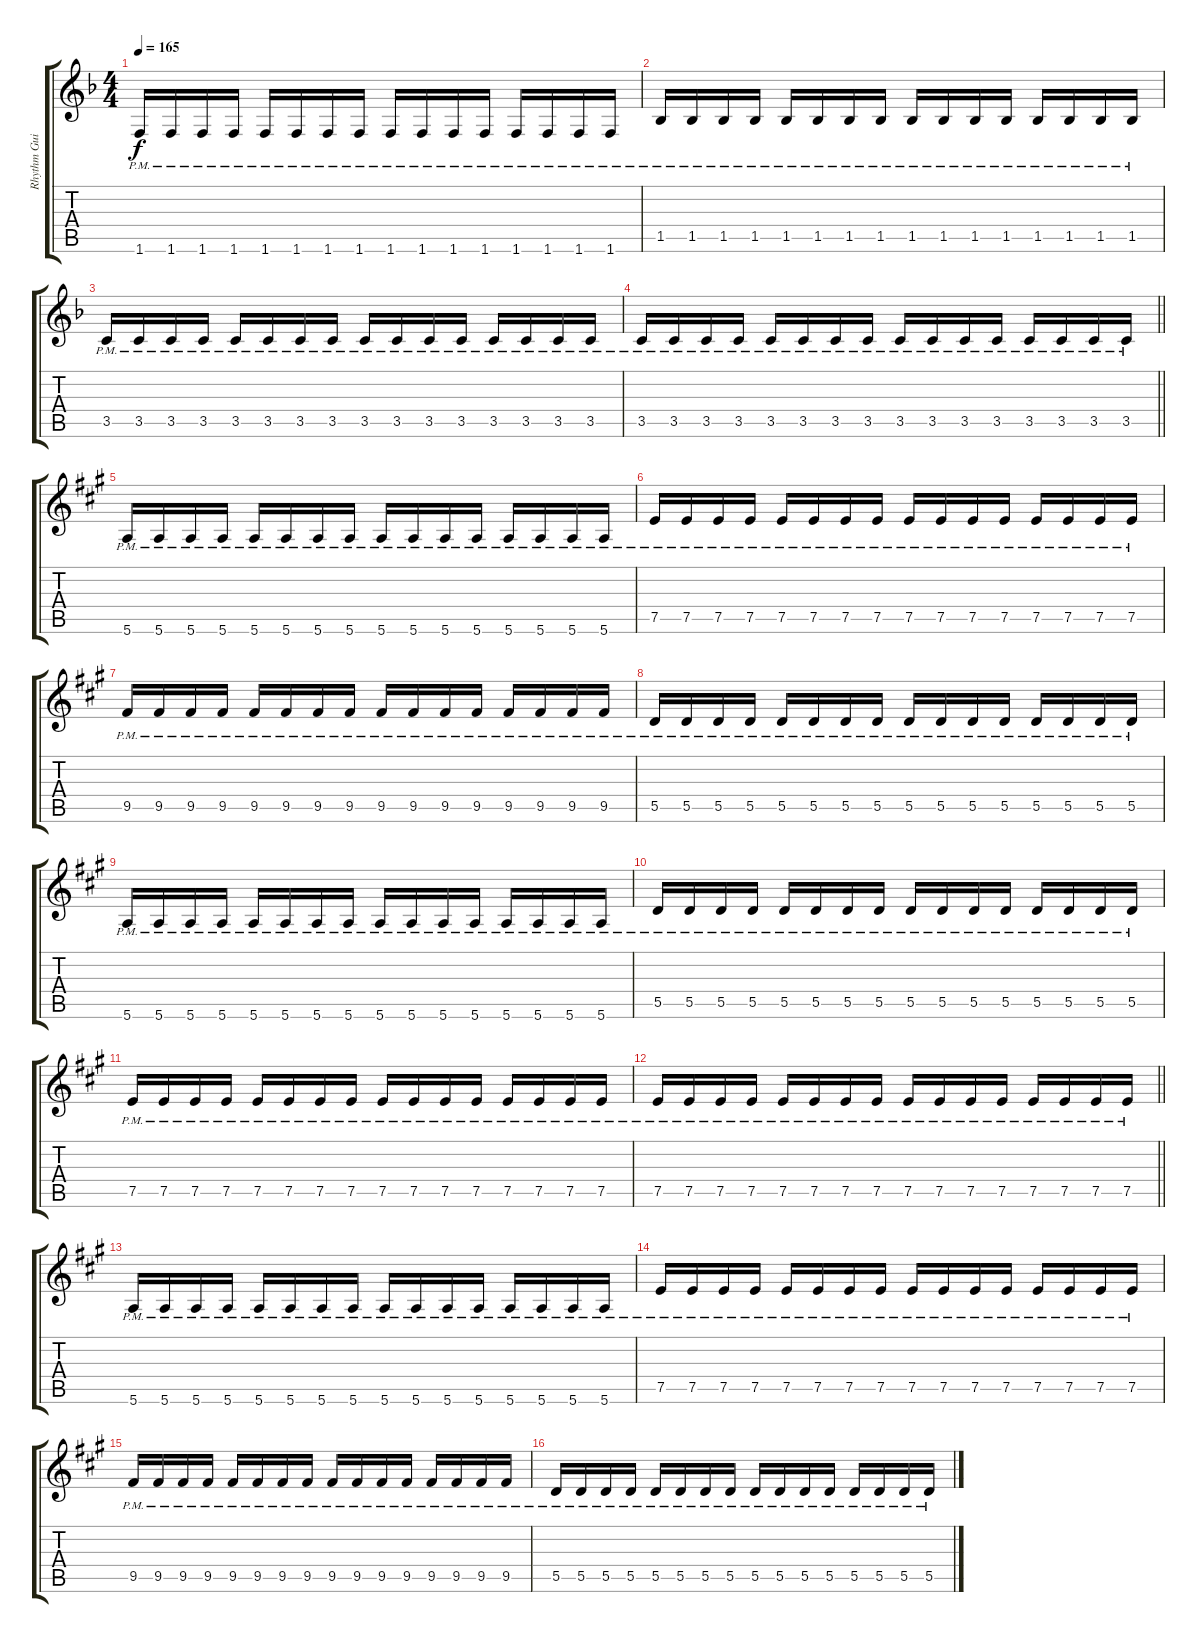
\track ("Rhythm Guitar 2: Florian Ramsauer" "Rhythm Gui") {instrument distortionguitar}
\staff {score tabs}
\tuning (E4 B3 G3 D3 A2 E2) {hide}
\ts (4 4)
\tempo 165
\clef g2
\ks dminor
1.6{pm}.16{dy f} 1.6{pm}.16 1.6{pm}.16 1.6{pm}.16 1.6{pm}.16 1.6{pm}.16 1.6{pm}.16 1.6{pm}.16 1.6{pm}.16 1.6{pm}.16 1.6{pm}.16 1.6{pm}.16 1.6{pm}.16 1.6{pm}.16 1.6{pm}.16 1.6{pm}.16 |
1.5{pm}.16 1.5{pm}.16 1.5{pm}.16 1.5{pm}.16 1.5{pm}.16 1.5{pm}.16 1.5{pm}.16 1.5{pm}.16 1.5{pm}.16 1.5{pm}.16 1.5{pm}.16 1.5{pm}.16 1.5{pm}.16 1.5{pm}.16 1.5{pm}.16 1.5{pm}.16 |
3.5{pm}.16 3.5{pm}.16 3.5{pm}.16 3.5{pm}.16 3.5{pm}.16 3.5{pm}.16 3.5{pm}.16 3.5{pm}.16 3.5{pm}.16 3.5{pm}.16 3.5{pm}.16 3.5{pm}.16 3.5{pm}.16 3.5{pm}.16 3.5{pm}.16 3.5{pm}.16 |
\barLineRight lightlight
3.5{pm}.16 3.5{pm}.16 3.5{pm}.16 3.5{pm}.16 3.5{pm}.16 3.5{pm}.16 3.5{pm}.16 3.5{pm}.16 3.5{pm}.16 3.5{pm}.16 3.5{pm}.16 3.5{pm}.16 3.5{pm}.16 3.5{pm}.16 3.5{pm}.16 3.5{pm}.16 |
\ks a
5.6{pm}.16 5.6{pm}.16 5.6{pm}.16 5.6{pm}.16 5.6{pm}.16 5.6{pm}.16 5.6{pm}.16 5.6{pm}.16 5.6{pm}.16 5.6{pm}.16 5.6{pm}.16 5.6{pm}.16 5.6{pm}.16 5.6{pm}.16 5.6{pm}.16 5.6{pm}.16 |
7.5{pm}.16 7.5{pm}.16 7.5{pm}.16 7.5{pm}.16 7.5{pm}.16 7.5{pm}.16 7.5{pm}.16 7.5{pm}.16 7.5{pm}.16 7.5{pm}.16 7.5{pm}.16 7.5{pm}.16 7.5{pm}.16 7.5{pm}.16 7.5{pm}.16 7.5{pm}.16 |
9.5{pm}.16 9.5{pm}.16 9.5{pm}.16 9.5{pm}.16 9.5{pm}.16 9.5{pm}.16 9.5{pm}.16 9.5{pm}.16 9.5{pm}.16 9.5{pm}.16 9.5{pm}.16 9.5{pm}.16 9.5{pm}.16 9.5{pm}.16 9.5{pm}.16 9.5{pm}.16 |
5.5{pm}.16 5.5{pm}.16 5.5{pm}.16 5.5{pm}.16 5.5{pm}.16 5.5{pm}.16 5.5{pm}.16 5.5{pm}.16 5.5{pm}.16 5.5{pm}.16 5.5{pm}.16 5.5{pm}.16 5.5{pm}.16 5.5{pm}.16 5.5{pm}.16 5.5{pm}.16 |
5.6{pm}.16 5.6{pm}.16 5.6{pm}.16 5.6{pm}.16 5.6{pm}.16 5.6{pm}.16 5.6{pm}.16 5.6{pm}.16 5.6{pm}.16 5.6{pm}.16 5.6{pm}.16 5.6{pm}.16 5.6{pm}.16 5.6{pm}.16 5.6{pm}.16 5.6{pm}.16 |
5.5{pm}.16 5.5{pm}.16 5.5{pm}.16 5.5{pm}.16 5.5{pm}.16 5.5{pm}.16 5.5{pm}.16 5.5{pm}.16 5.5{pm}.16 5.5{pm}.16 5.5{pm}.16 5.5{pm}.16 5.5{pm}.16 5.5{pm}.16 5.5{pm}.16 5.5{pm}.16 |
7.5{pm}.16 7.5{pm}.16 7.5{pm}.16 7.5{pm}.16 7.5{pm}.16 7.5{pm}.16 7.5{pm}.16 7.5{pm}.16 7.5{pm}.16 7.5{pm}.16 7.5{pm}.16 7.5{pm}.16 7.5{pm}.16 7.5{pm}.16 7.5{pm}.16 7.5{pm}.16 |
\barLineRight lightlight
7.5{pm}.16 7.5{pm}.16 7.5{pm}.16 7.5{pm}.16 7.5{pm}.16 7.5{pm}.16 7.5{pm}.16 7.5{pm}.16 7.5{pm}.16 7.5{pm}.16 7.5{pm}.16 7.5{pm}.16 7.5{pm}.16 7.5{pm}.16 7.5{pm}.16 7.5{pm}.16 |
5.6{pm}.16 5.6{pm}.16 5.6{pm}.16 5.6{pm}.16 5.6{pm}.16 5.6{pm}.16 5.6{pm}.16 5.6{pm}.16 5.6{pm}.16 5.6{pm}.16 5.6{pm}.16 5.6{pm}.16 5.6{pm}.16 5.6{pm}.16 5.6{pm}.16 5.6{pm}.16 |
7.5{pm}.16 7.5{pm}.16 7.5{pm}.16 7.5{pm}.16 7.5{pm}.16 7.5{pm}.16 7.5{pm}.16 7.5{pm}.16 7.5{pm}.16 7.5{pm}.16 7.5{pm}.16 7.5{pm}.16 7.5{pm}.16 7.5{pm}.16 7.5{pm}.16 7.5{pm}.16 |
9.5{pm}.16 9.5{pm}.16 9.5{pm}.16 9.5{pm}.16 9.5{pm}.16 9.5{pm}.16 9.5{pm}.16 9.5{pm}.16 9.5{pm}.16 9.5{pm}.16 9.5{pm}.16 9.5{pm}.16 9.5{pm}.16 9.5{pm}.16 9.5{pm}.16 9.5{pm}.16 |
5.5{pm}.16 5.5{pm}.16 5.5{pm}.16 5.5{pm}.16 5.5{pm}.16 5.5{pm}.16 5.5{pm}.16 5.5{pm}.16 5.5{pm}.16 5.5{pm}.16 5.5{pm}.16 5.5{pm}.16 5.5{pm}.16 5.5{pm}.16 5.5{pm}.16 5.5{pm}.16
